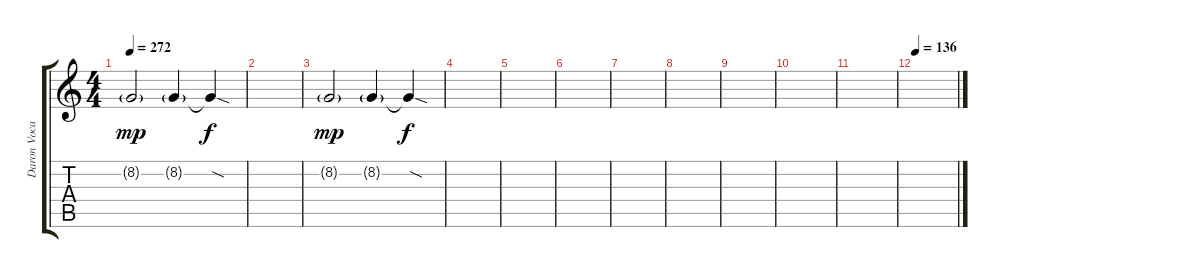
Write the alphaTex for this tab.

\track ("Daron Vocals" "Daron Voca") {instrument lead2sawtooth}
\staff {score tabs}
\tuning (E4 B3 G3 D3 A2 E2) {hide}
\ts (4 4)
\tempo 272
\clef g2
\ks c
8.2{g}.2{dy mp} 8.2{g}.4 8.2{sod t}.4{dy f} |
|
8.2{g}.2{dy mp} 8.2{g}.4 8.2{sod t}.4{dy f} |
|
|
|
|
|
|
|
|
\tempo 136
